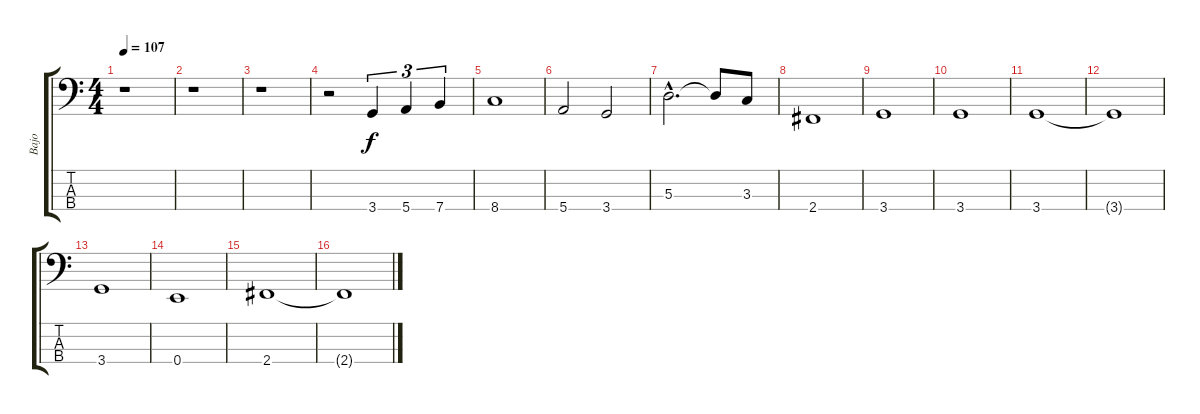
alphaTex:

\track ("Bajo" "Bajo") {instrument electricbassfinger}
\staff {score tabs}
\tuning (G2 D2 A1 E1) {hide}
\ts (4 4)
\tempo 107
\clef f4
\ks c
r.1{dy f instrument electricbassfinger} |
r.1 |
r.1 |
r.2 3.4.4{tu (3 2)} 5.4.4{tu (3 2)} 7.4.4{tu (3 2)} |
8.4.1 |
5.4.2 3.4.2 |
5.3{hac}.2{d} 5.3{t}.8 3.3.8 |
2.4.1 |
3.4.1 |
3.4.1 |
3.4.1 |
3.4{t}.1 |
3.4.1 |
0.4.1 |
2.4.1 |
2.4{t}.1
